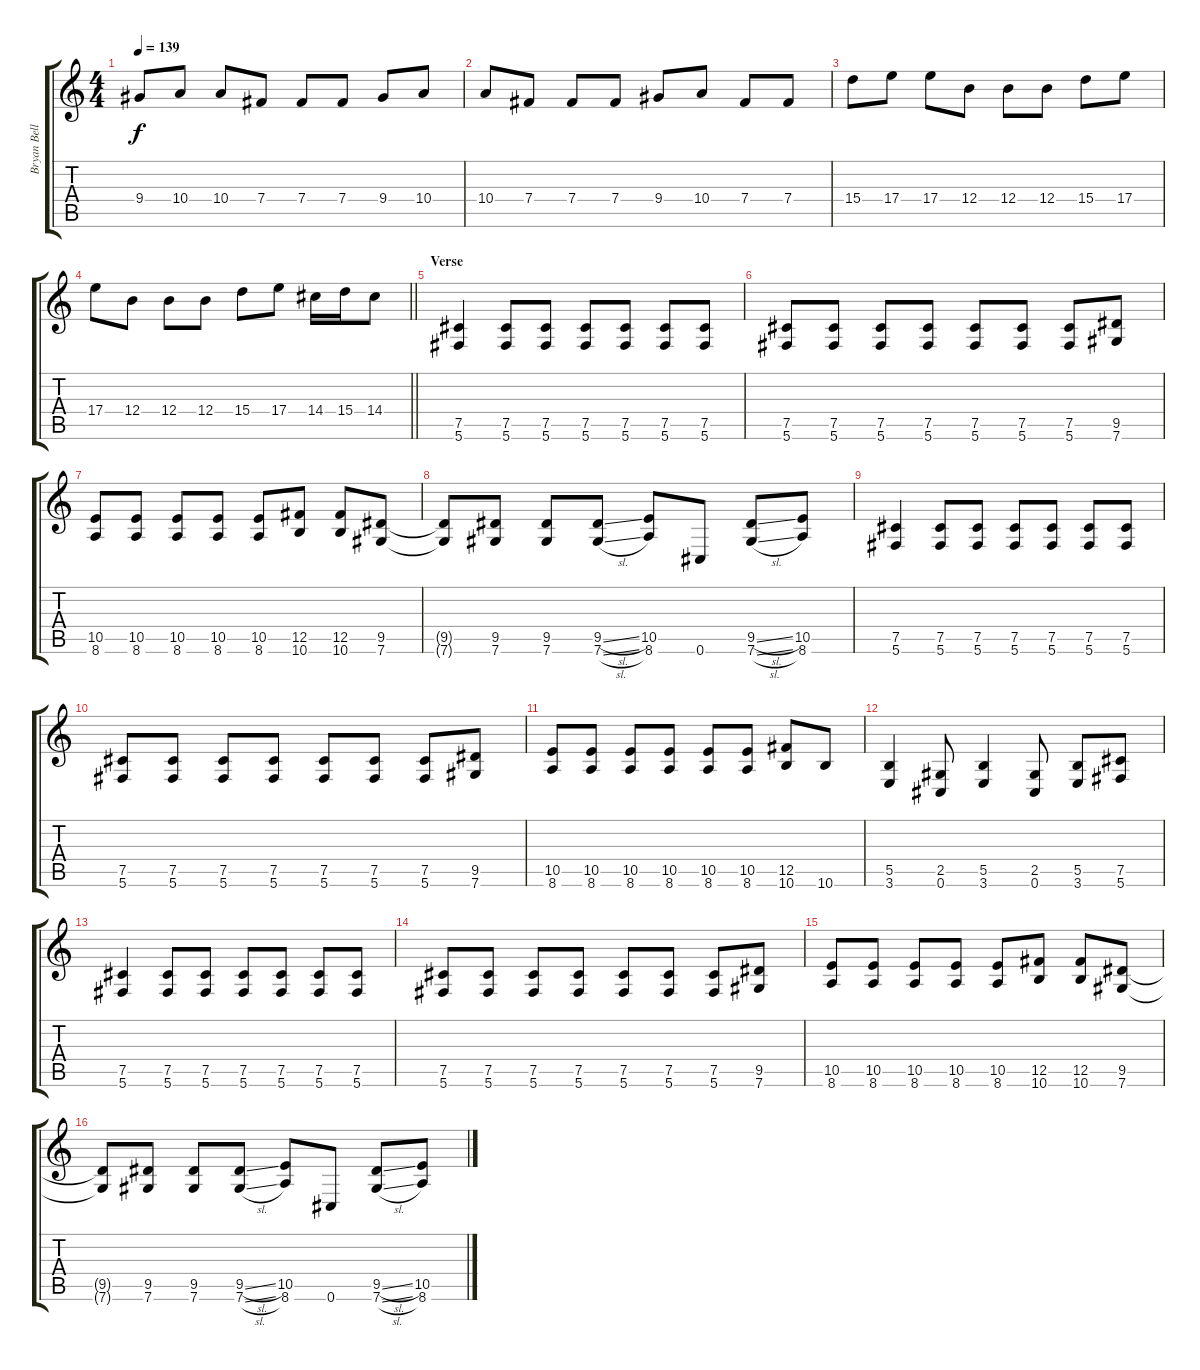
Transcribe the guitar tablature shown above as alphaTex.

\track ("Bryan Belleau - Lead Guitar" "Bryan Bell") {instrument distortionguitar}
\staff {score tabs}
\tuning (Db4 Ab3 E3 B2 Gb2 Db2) {hide}
\ts (4 4)
\tempo 139
\clef g2
\ks c
9.4.8{dy f} 10.4.8 10.4.8 7.4.8 7.4.8 7.4.8 9.4.8 10.4.8 |
10.4.8 7.4.8 7.4.8 7.4.8 9.4.8 10.4.8 7.4.8 7.4.8 |
15.4.8 17.4.8 17.4.8 12.4.8 12.4.8 12.4.8 15.4.8 17.4.8 |
\barLineRight lightlight
17.4.8 12.4.8 12.4.8 12.4.8 15.4.8 17.4.8 14.4.16 15.4.16 14.4.8 |
\section ("" "Verse")
(7.5 5.6).4 (7.5 5.6).8 (7.5 5.6).8 (7.5 5.6).8 (7.5 5.6).8 (7.5 5.6).8 (7.5 5.6).8 |
(7.5 5.6).8 (7.5 5.6).8 (7.5 5.6).8 (7.5 5.6).8 (7.5 5.6).8 (7.5 5.6).8 (7.5 5.6).8 (9.5 7.6).8 |
(10.5 8.6).8 (10.5 8.6).8 (10.5 8.6).8 (10.5 8.6).8 (10.5 8.6).8 (12.5 10.6).8 (12.5 10.6).8 (9.5 7.6).8 |
(9.5{t} 7.6{t}).8 (9.5 7.6).8 (9.5 7.6).8 (9.5{sl} 7.6{sl}).8 (10.5 8.6).8 0.6.8 (9.5{sl} 7.6{sl}).8 (10.5 8.6).8 |
(7.5 5.6).4 (7.5 5.6).8 (7.5 5.6).8 (7.5 5.6).8 (7.5 5.6).8 (7.5 5.6).8 (7.5 5.6).8 |
(7.5 5.6).8 (7.5 5.6).8 (7.5 5.6).8 (7.5 5.6).8 (7.5 5.6).8 (7.5 5.6).8 (7.5 5.6).8 (9.5 7.6).8 |
(10.5 8.6).8 (10.5 8.6).8 (10.5 8.6).8 (10.5 8.6).8 (10.5 8.6).8 (10.5 8.6).8 (12.5 10.6).8 10.6.8 |
(5.5 3.6).4 (2.5 0.6).8 (5.5 3.6).4 (2.5 0.6).8 (5.5 3.6).8 (7.5 5.6).8 |
(7.5 5.6).4 (7.5 5.6).8 (7.5 5.6).8 (7.5 5.6).8 (7.5 5.6).8 (7.5 5.6).8 (7.5 5.6).8 |
(7.5 5.6).8 (7.5 5.6).8 (7.5 5.6).8 (7.5 5.6).8 (7.5 5.6).8 (7.5 5.6).8 (7.5 5.6).8 (9.5 7.6).8 |
(10.5 8.6).8 (10.5 8.6).8 (10.5 8.6).8 (10.5 8.6).8 (10.5 8.6).8 (12.5 10.6).8 (12.5 10.6).8 (9.5 7.6).8 |
(9.5{t} 7.6{t}).8 (9.5 7.6).8 (9.5 7.6).8 (9.5{sl} 7.6{sl}).8 (10.5 8.6).8 0.6.8 (9.5{sl} 7.6{sl}).8 (10.5 8.6).8
